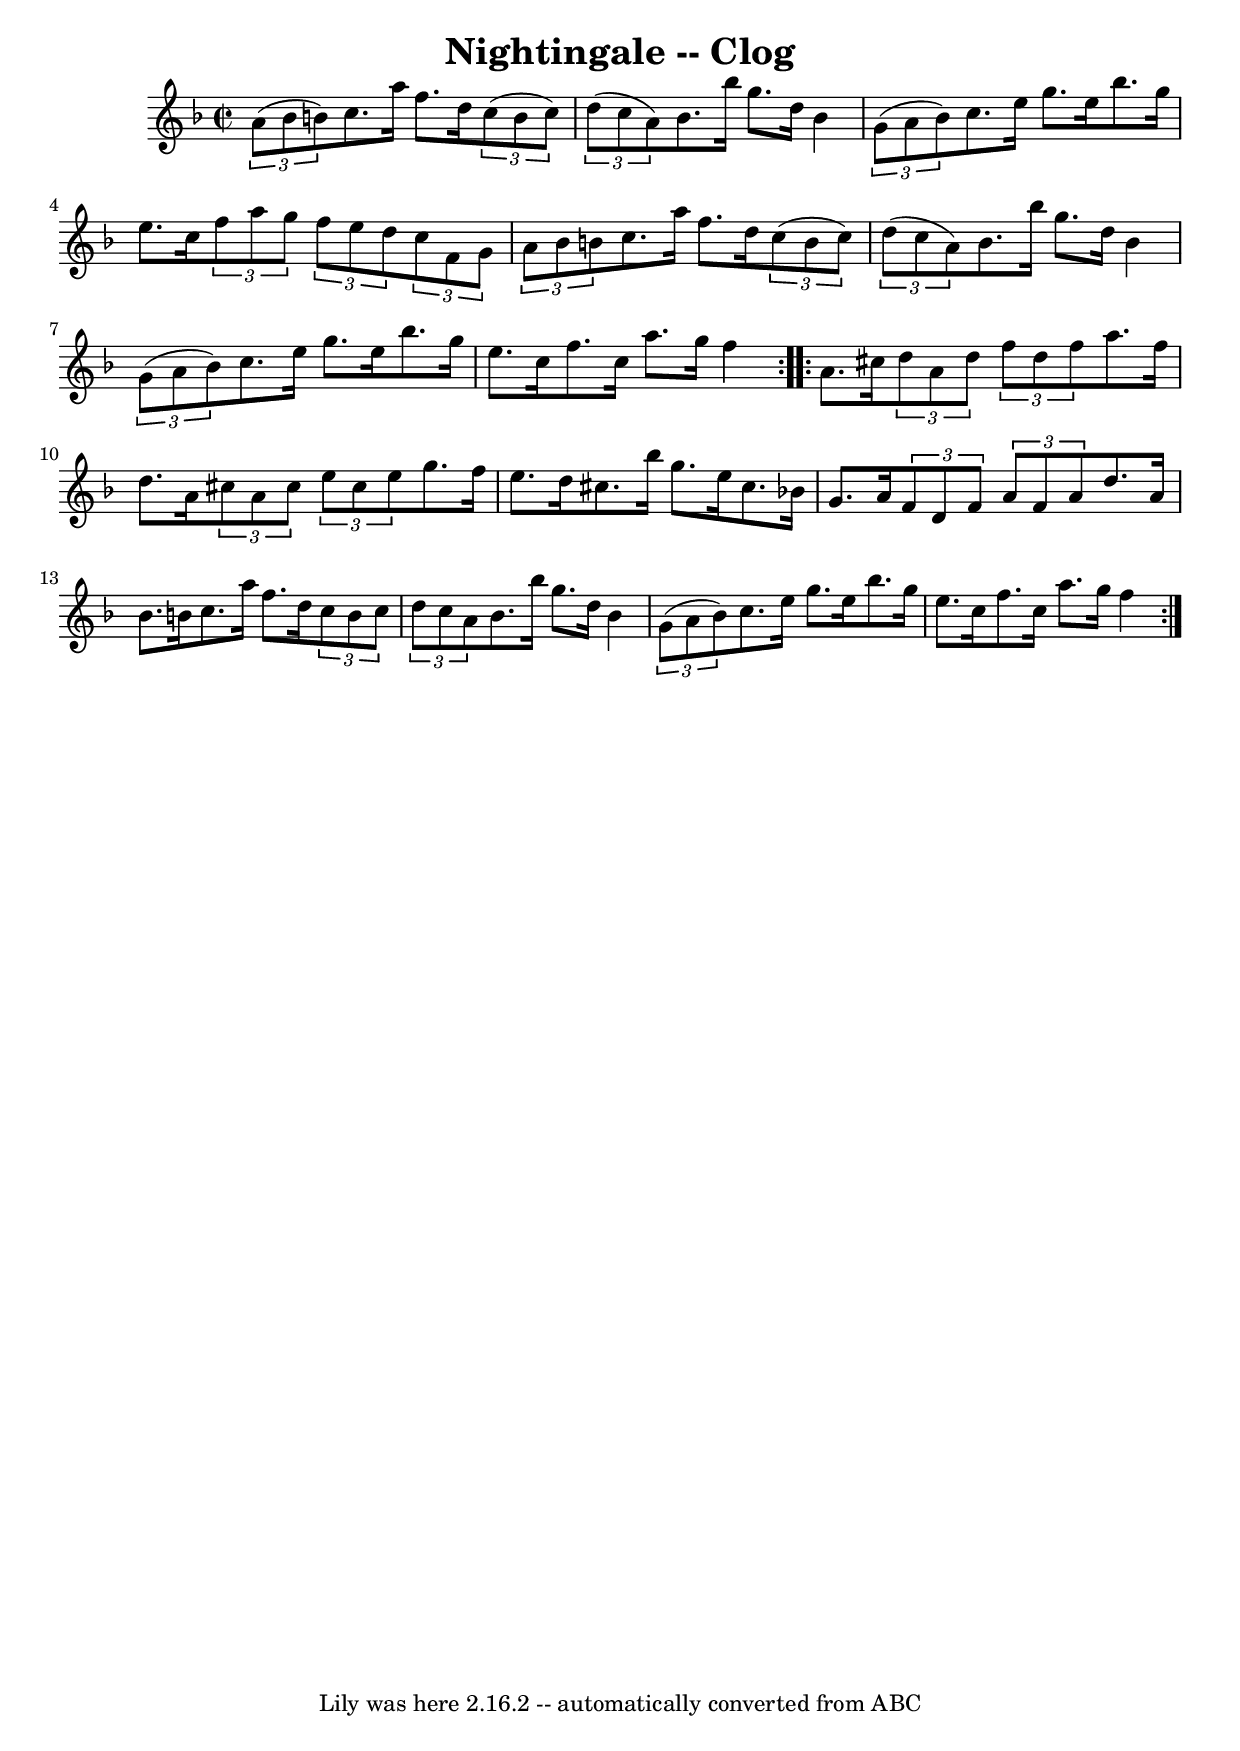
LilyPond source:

\version "2.16.2"
\include "Mammoth.ily"
\header {
  %% book = "Ryan's Mammoth Collection"
 crossRefNumber = "1"
 footnotes = ""
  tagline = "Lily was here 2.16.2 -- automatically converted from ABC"
  title = "Nightingale -- Clog"

}
voicedefault =  {



  \repeat volta 2 {

    \override Staff.TimeSignature #'style = #'C
    \time 2/2 
    \key f \major
    \times 2/3 { a'8 (bes'8 b'8)  	       }  |
    
 c''8. a''16 f''8. d''16    \times 2/3 { c''8 (b'8 c''8) 
					  } 
    \times 2/3 { d''8 (c''8 a'8)  	       }  |
 bes'8. bes''16    
 g''8. d''16 bes'4    \times 2/3 { g'8 (a'8 bes'8)  				    }  |
 c''8. e''16 g''8. e''16 bes''8. g''16 e''8. c''16    |
    \times 2/3 { f''8 a''8 g''8  
	       } \times 2/3 { f''8 e''8    
			 d''8  
			    } \times 2/3 { c''8 f'8 g'8  
					 } \times 2/3 { a'8 bes'8 b'8 
							 						      }  |
 c''8. a''16 f''8. d''16    \times 2/3 { c''8 (b'8 
					 c''8) 
					  }   \times 2/3 { d''8 (c''8 a'8)  							 }  |
 bes'8.    
 bes''16 g''8. d''16 bes'4    \times 2/3 { g'8 (a'8 bes'8)  					    }   |
 c''8. e''16 g''8. e''16 bes''8. g''16 e''8. c''16   |
 f''8. c''16 a''8. g''16 f''4  
  }     

  \repeat volta 2 { a'8. cis''16   |
    \times 2/3 { d''8 a'8    
		 d''8  
	       } \times 2/3 { f''8 d''8 f''8  
			    } a''8. f''16 d''8. a'16   |
    \times 2/3 { cis''8 a'8 cis''8  
	       } \times 2/3 { e''8    
			 cis''8 e''8   			    } g''8. f''16 e''8. d''16   |
 cis''8. bes''16 g''8. e''16 cis''8. bes'!16 g'8. a'16   |
    
    \times 2/3 { f'8 d'8 f'8  
	       } \times 2/3 { a'8 f'8 a'8  
			    } d''8. a'16 bes'8. b'16   |
 c''8. a''16 f''8. d''16    
    \times 2/3 { c''8 b'8 c''8  
	       } \times 2/3 { d''8 c''8 a'8   			    }   |
 bes'8. bes''16 g''8. d''16 bes'4    \times 2/3 { g'8 (
						 a'8 bes'8)  						   }  |
 c''8. e''16 g''8. e''16 bes''8. g''16 e''8. c''16   |
 f''8. c''16 a''8. g''16 f''4  

  }   

}

\score{
  <<

    \context Staff="default"
    {
      \voicedefault 
      
    }

  >>
  \layout {
    
  }
  \midi {
  }

}
